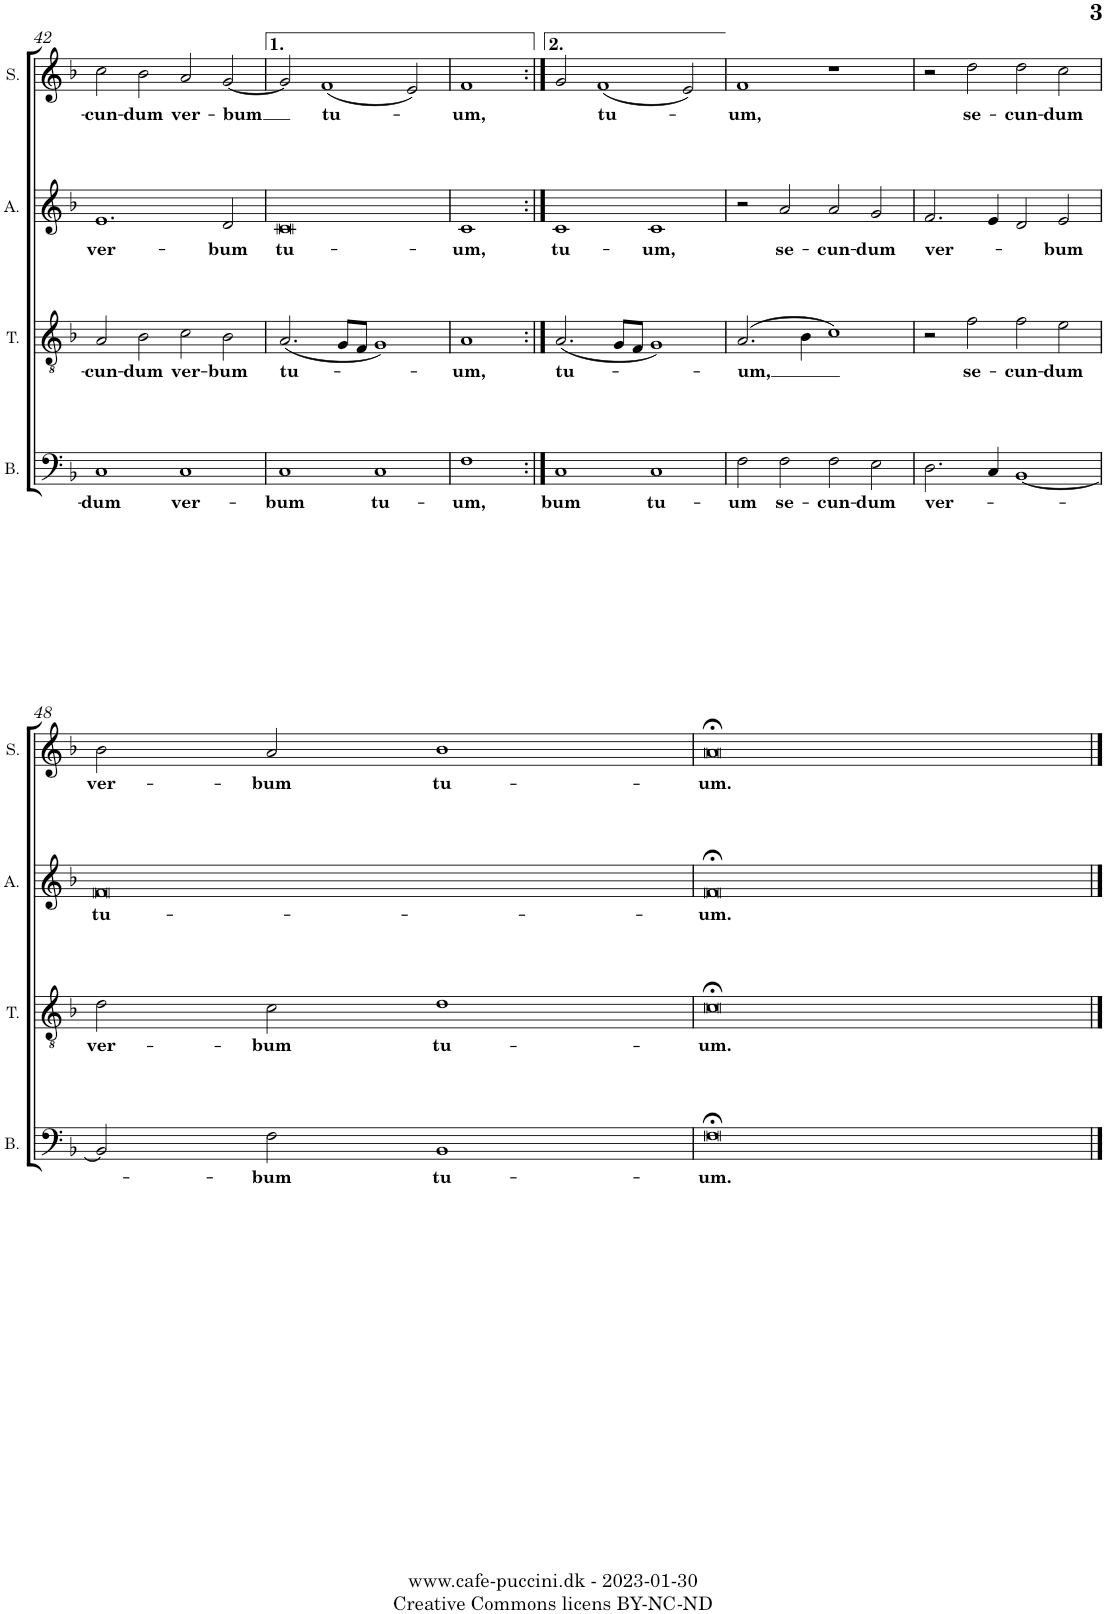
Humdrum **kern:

**kern	**text	**kern	**text	**kern	**text	**kern	**text
*part4	*part4	*part3	*part3	*part2	*part2	*part1	*part1
*staff4	*staff4	*staff3	*staff3	*staff2	*staff2	*staff1	*staff1
*I"Bass	*	*I"Tenor	*	*I"Alto	*	*I"Soprano	*
*I'B.	*	*I'T.	*	*I'A.	*	*I'S.	*
!!LO:PB:g=z
*clefF4	*	*clefGv2	*	*clefG2	*	*clefG2	*
*k[b-]	*	*k[b-]	*	*k[b-]	*	*k[b-]	*
*M2/2	*	*M2/2	*	*M2/2	*	*M2/2	*
*met(c|)	*	*met(c|)	*	*met(c|)	*	*met(c|)	*
=42	=42	=42	=42	=42	=42	=42	=42
!	!LO:LY:b	!	!LO:LY:b	!	!LO:LY:b	!	!LO:LY:b
1C	-dum	2A/	-cun-	[1e	ver-	2cc\	-cun-
!	!	!	!LO:LY:b	!	!	!	!LO:LY:b
.	.	2B-\	-dum	.	.	2b-\	-dum
!	!LO:LY:b	!	!LO:LY:b	!	!	!	!LO:LY:b
1C	ver-	2c\	ver-	2ryy	.	2a/	ver-
!	!	!	!LO:LY:b	!	!LO:LY:b	!	!LO:LY:b
.	.	2B-\	-bum	2d/	-bum	[2g/	-bum
=43	=43	=43	=43	=43	=43	=43	=43
!	!LO:LY:b	!	!LO:LY:b	!	!LO:LY:b	!	!
1C	-bum	(<2.A/	tu-	[1c	tu-	2g/]	.
!	!	!	!	!	!	!	!LO:LY:b
.	.	.	.	.	.	(<[2f	tu-
.	.	8G/L	.	.	.	.	.
.	.	8F/J	.	.	.	.	.
!	!LO:LY:b	!	!	!	!	!	!
1C	tu-	1G)	.	2e]	.	2ryy	.
.	.	.	.	2ryy	.	2e/)	.
=44	=44	=44	=44	=44	=44	=44	=44
!	!LO:LY:b	!	!LO:LY:b	!	!LO:LY:b	!	!LO:LY:b
1F	-um,	1A	-um,	1c	-um,	1f	-um,
1ryy	.	1ryy	.	1c]	.	2f]	.
.	.	.	.	.	.	2ryy	.
=45:|!	=45:|!	=45:|!	=45:|!	=45:|!	=45:|!	=45:|!	=45:|!
!	!LO:LY:b	!	!LO:LY:b	!	!LO:LY:b	!	!
1C	-bum	(<2.A/	tu-	1c	tu-	2g/	.
!	!	!	!	!	!	!	!LO:LY:b
.	.	.	.	.	.	(<[2f	tu-
.	.	8G/L	.	.	.	.	.
.	.	8F/J	.	.	.	.	.
!	!LO:LY:b	!	!	!	!LO:LY:b	!	!
1C	tu-	1G)	.	1c	-um,	2ryy	.
.	.	.	.	.	.	2e/)	.
=46	=46	=46	=46	=46	=46	=46	=46
!	!LO:LY:b	!	!LO:LY:b	!	!	!	!LO:LY:b
2F\	um	(>2.A/	um,	2r	.	1f	-um,
!	!LO:LY:b	!	!	!	!LO:LY:b	!	!
2F\	se-	.	.	2a/	se-	.	.
.	.	4B-\	.	.	.	.	.
!	!LO:LY:b	!	!	!	!LO:LY:b	!	!
2F\	-cun-	1c)	.	2a/	-cun-	2f]	.
!	!LO:LY:b	!	!	!	!LO:LY:b	!	!
2E\	-dum	.	.	2g/	-dum	1r	.
2ryy	.	2ryy	.	2ryy	.	.	.
=47	=47	=47	=47	=47	=47	=47	=47
!	!LO:LY:b	!	!	!	!LO:LY:b	!	!
2.D\	ver-	2r	.	2.f/	ver-	2r	.
!	!	!	!LO:LY:b	!	!	!	!LO:LY:b
.	.	2f\	se-	.	.	2dd\	se-
4C/	.	.	.	4e/	.	.	.
!	!	!	!LO:LY:b	!	!	!	!LO:LY:b
[1BB-	.	2f\	-cun-	2d/	.	2dd\	-cun-
!	!	!	!LO:LY:b	!	!LO:LY:b	!	!LO:LY:b
.	.	2e\	-dum	2e/	-bum	2cc\	-dum
!!LO:LB:g=z
=48	=48	=48	=48	=48	=48	=48	=48
!	!	!	!LO:LY:b	!	!LO:LY:b	!	!LO:LY:b
2BB-/]	.	2d\	ver-	[1f	tu-	2b-\	ver-
!	!LO:LY:b	!	!LO:LY:b	!	!	!	!LO:LY:b
2F\	-bum	2c\	-bum	.	.	2a/	-bum
!	!LO:LY:b	!	!LO:LY:b	!	!	!	!LO:LY:b
1BB-	tu-	1d	tu-	1ryy	.	1b-	tu-
=49	=49	=49	=49	=49	=49	=49	=49
!	!LO:LY:b	!	!LO:LY:b	!	!LO:LY:b	!	!LO:LY:b
[1F	-um.	[1c	-um.	[1f	-um.	[1a	-um.
1ryy	.	1ryy	.	1f]	.	1ryy	.
==50	==50	==50	==50	==50	==50	==50	==50
1F;<]	.	1c;<]	.	1f;<]	.	1a;<]	.
=	=	=	=	=	=	=	=
*-	*-	*-	*-	*-	*-	*-	*-
